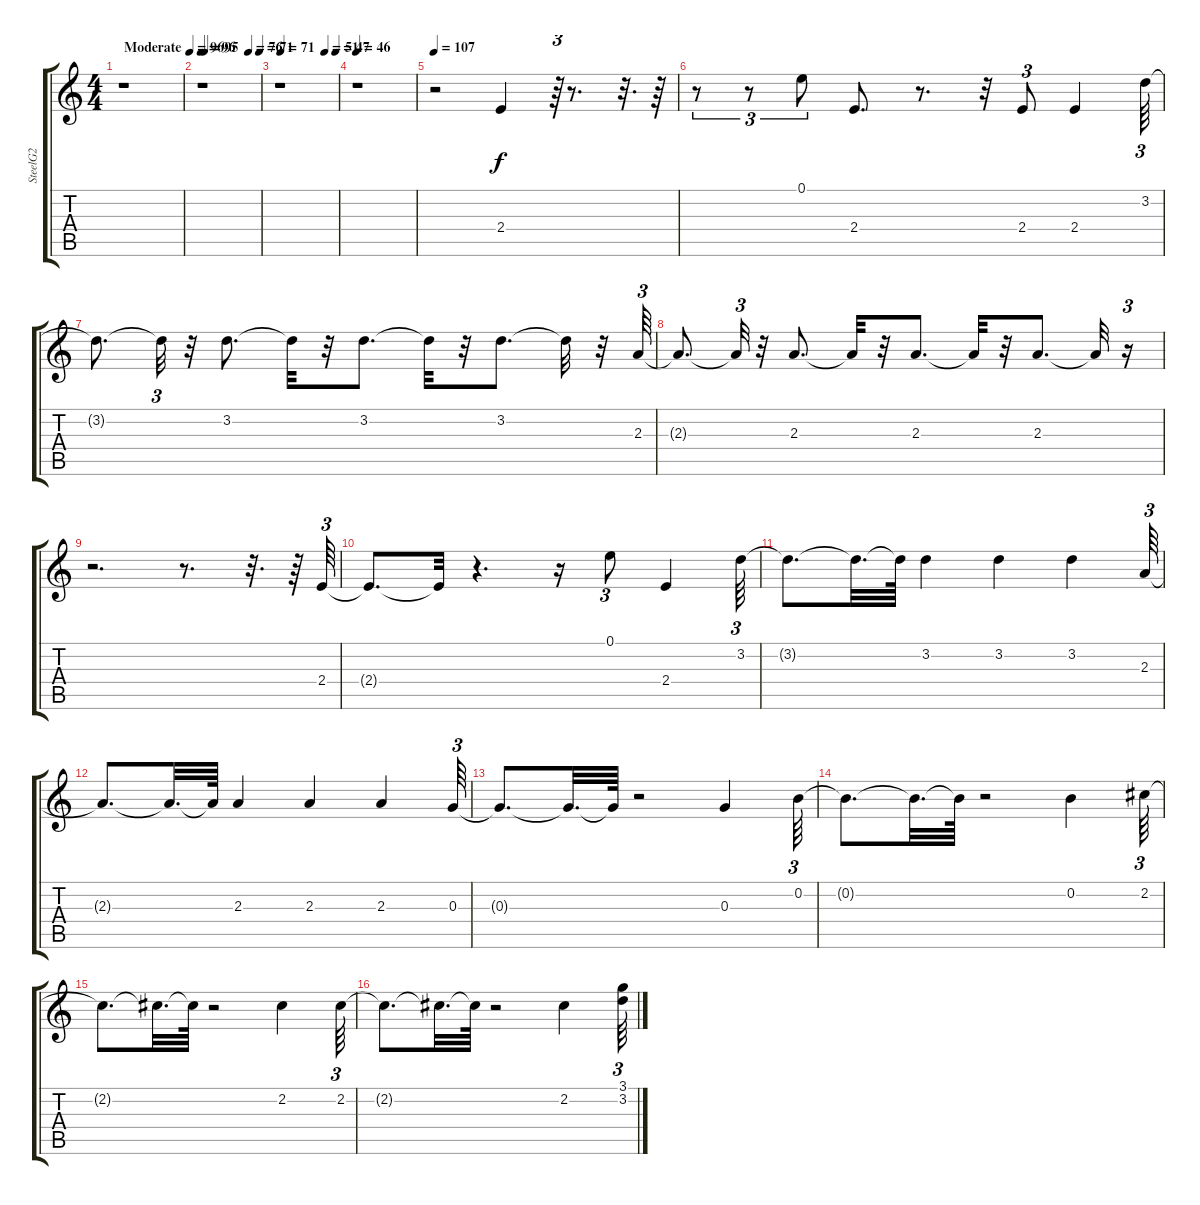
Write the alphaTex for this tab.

\track ("SteelG2" "SteelG2") {instrument acousticguitarsteel}
\staff {score tabs}
\tuning (E4 B3 G3 D3 A2 E2) {hide}
\ts (4 4)
\tempo (96 "Moderate")
\clef g2
\ks c
r.1{dy f instrument acousticguitarsteel} |
\tempo 96
\tempo (95 0.052083333333333336)
\tempo (76 0.8020833333333334)
\tempo (71 0.9895833333333334)
r.1 |
\tempo (71 0.03125)
\tempo (51 0.78125)
\tempo (47 0.96875)
r.1 |
\tempo 46
r.1 |
\tempo 107
r.2 2.4.4 r.64{tu (3 2)} r.8{d} r.32{d} r.64 |
r.8{tu (3 2)} r.8{tu (3 2)} 0.1.8{tu (3 2)} 2.4.8{d} r.8{d} r.32 2.4.8{tu (3 2)} 2.4.4 3.2.64{tu (3 2)} |
3.2{t}.8{d} 3.2{t}.32{tu (3 2)} r.32 3.2.8{d} 3.2{t}.32 r.32 3.2.8{d} 3.2{t}.32 r.32 3.2.8{d} 3.2{t}.32 r.32 2.3.64{tu (3 2)} |
2.3{t}.8{d} 2.3{t}.32{tu (3 2)} r.32 2.3.8{d} 2.3{t}.32 r.32 2.3.8{d} 2.3{t}.32 r.32 2.3.8{d} 2.3{t}.32 r.16{tu (3 2)} |
r.2{d} r.8{d} r.32{d} r.64 2.4.64{tu (3 2)} |
2.4{t}.8{d} 2.4{t}.32 r.4{d} r.16 0.1.8{tu (3 2)} 2.4.4 3.2.64{tu (3 2)} |
3.2{t}.8{d} 3.2{t}.32{d} 3.2{t}.64 3.2.4 3.2.4 3.2.4 2.3.64{tu (3 2)} |
2.3{t}.8{d} 2.3{t}.32{d} 2.3{t}.64 2.3.4 2.3.4 2.3.4 0.3.64{tu (3 2)} |
0.3{t}.8{d} 0.3{t}.32{d} 0.3{t}.64 r.2 0.3.4 0.2.64{tu (3 2)} |
0.2{t}.8{d} 0.2{t}.32{d} 0.2{t}.64 r.2 0.2.4 2.2.64{tu (3 2)} |
2.2{t}.8{d} 2.2{t}.32{d} 2.2{t}.64 r.2 2.2.4 2.2.64{tu (3 2)} |
2.2{t}.8{d} 2.2{t}.32{d} 2.2{t}.64 r.2 2.2.4 (3.1 3.2).64{tu (3 2)}
